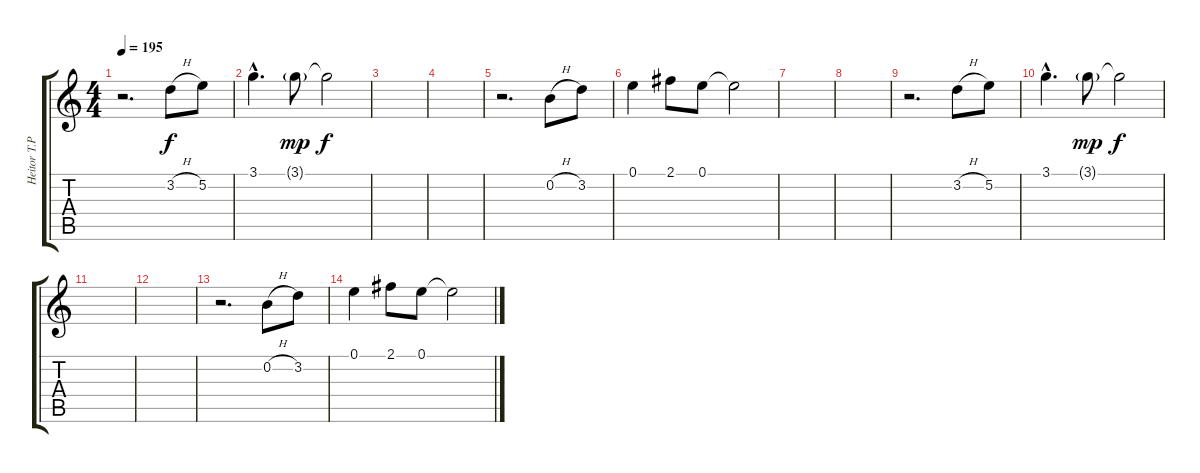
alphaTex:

\track ("Heitor T.P.(Lead Guitar)" "Heitor T.P") {instrument electricguitarjazz}
\staff {score tabs}
\tuning (E4 B3 G3 D3 A2 E2) {hide}
\ts (4 4)
\tempo 195
\clef g2
\ks c
r.2{d dy f volume 10} 3.2{h}.8 5.2.8 |
3.1{hac}.4{d} 3.1{g}.8{dy mp} 3.1{t}.2{dy f} |
|
|
r.2{d} 0.2{h}.8 3.2.8 |
0.1.4 2.1.8 0.1.8 0.1{t}.2 |
|
|
r.2{d volume 10} 3.2{h}.8 5.2.8 |
3.1{hac}.4{d} 3.1{g}.8{dy mp} 3.1{t}.2{dy f} |
|
|
r.2{d} 0.2{h}.8 3.2.8 |
0.1.4 2.1.8 0.1.8 0.1{t}.2
